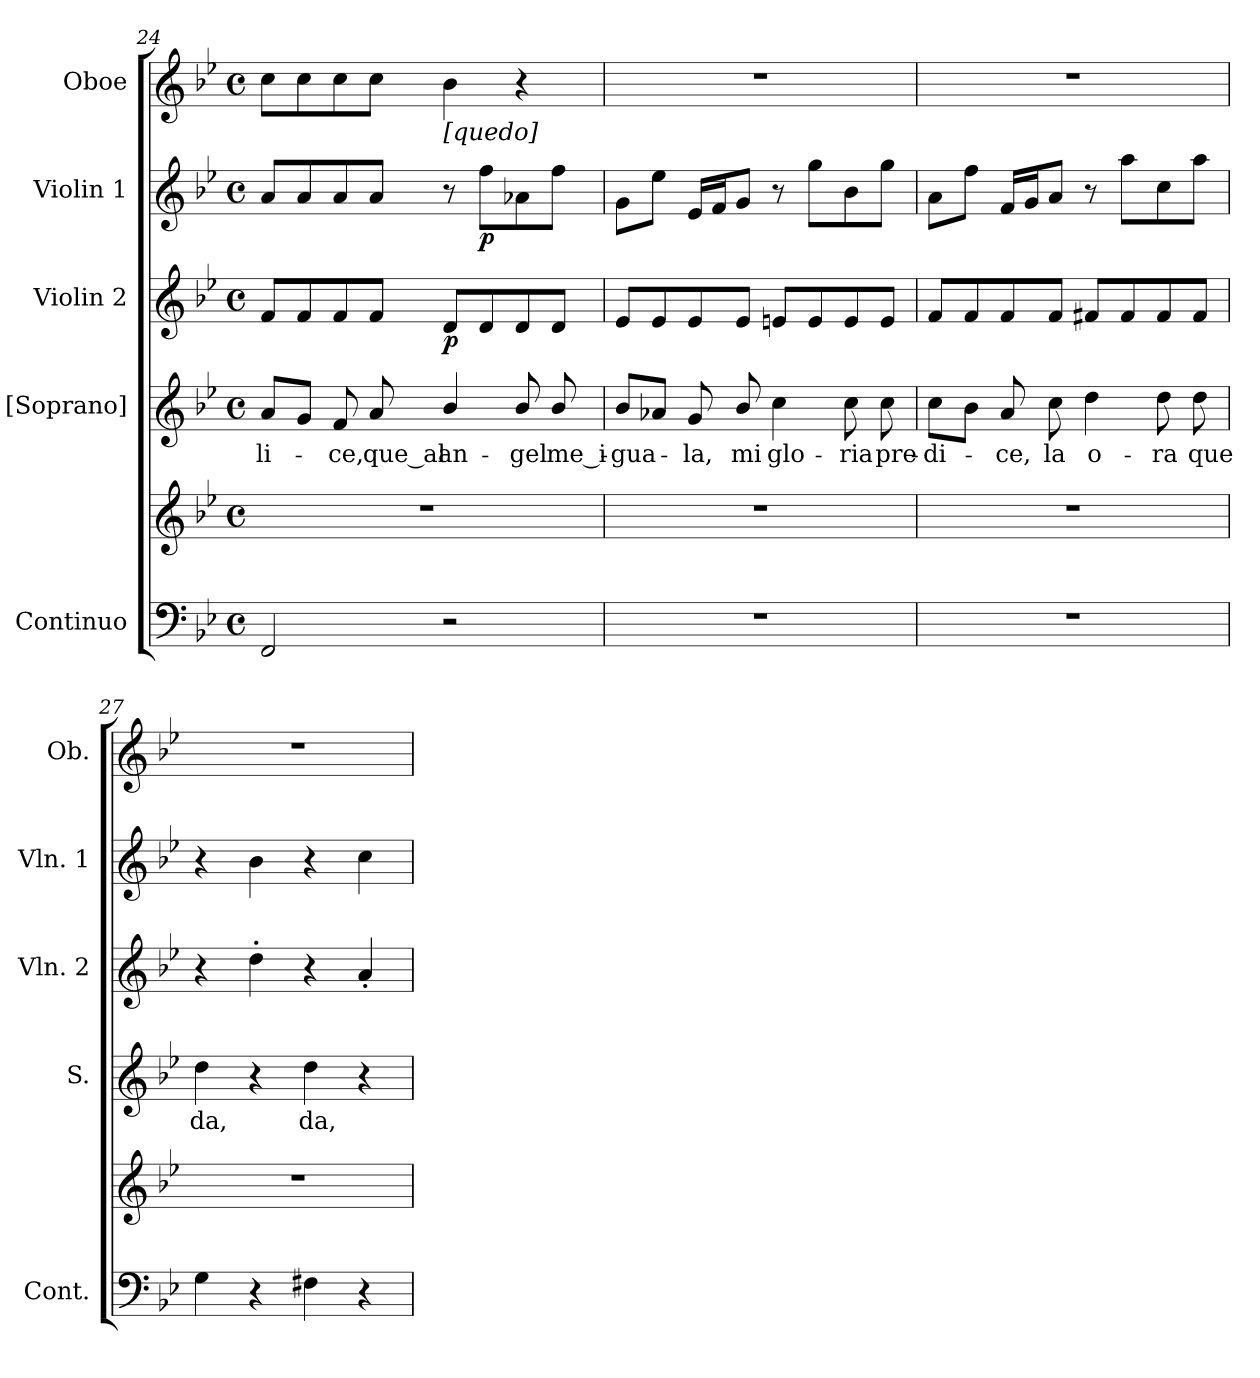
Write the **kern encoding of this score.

**kern	**kern	**kern	**text	**kern	**dynam	**kern	**dynam	**kern
*part5	*part5	*part4	*part4	*part3	*part3	*part2	*part2	*part1
*staff6	*staff5	*staff4	*staff4	*staff3	*staff3	*staff2	*staff2	*staff1
*I"Continuo	*	*I"[Soprano]	*	*I"Violin 2	*	*I"Violin 1	*	*I"Oboe
*I'Cont.	*	*I'S.	*	*I'Vln. 2	*	*I'Vln. 1	*	*I'Ob.
*clefF4	*clefG2	*clefG2	*	*clefG2	*	*clefG2	*	*clefG2
*k[b-e-]	*k[b-e-]	*k[b-e-]	*	*k[b-e-]	*	*k[b-e-]	*	*k[b-e-]
*B-:	*B-:	*B-:	*	*B-:	*	*B-:	*	*B-:
*M4/4	*M4/4	*M4/4	*	*M4/4	*	*M4/4	*	*M4/4
*met(c)	*met(c)	*met(c)	*	*met(c)	*	*met(c)	*	*met(c)
=24	=24	=24	=24	=24	=24	=24	=24	=24
!	!	!	!LO:LY:b:color=#000000	!	!	!	!	!
2FFi/	1r	8ai/L	-li-	8fi/L	.	8ai/L	.	8cci\L
.	.	8gi/J	.	8fi/	.	8ai/	.	8cci\
!	!	!	!LO:LY:b:color=#000000	!	!	!	!	!
.	.	8fi/	-ce,	8fi/	.	8ai/	.	8cci\
!	!	!	!LO:LY:b:color=#000000	!	!	!	!	!
.	.	8ai/	que_al	8fi/J	.	8ai/J	.	8cci\J
!	!	!	!	!	!	!	!	!LO:TX:b:t=[quedo]
!	!	!	!LO:LY:b:color=#000000	!	!	!	!	!
2r	.	4b-i/	an-	8di/L	p	8r	.	4b-i\
.	.	.	.	8di/	.	8ffi\L	p	.
!	!	!	!LO:LY:b:color=#000000	!	!	!	!	!
.	.	8b-i/	-gel	8di/	.	8a-Xi\	.	4r
!	!	!	!LO:LY:b:color=#000000	!	!	!	!	!
.	.	8b-i/	me_i-	8di/J	.	8ffi\J	.	.
=25	=25	=25	=25	=25	=25	=25	=25	=25
!	!	!	!LO:LY:b:color=#000000	!	!	!	!	!
1r	1r	8b-i/L	-gua-	8e-i/L	.	8gi\L	.	1r
.	.	8a-Xi/J	.	8e-i/	.	8ee-i\J	.	.
!	!	!	!LO:LY:b:color=#000000	!	!	!	!	!
.	.	8gi/	-la,	8e-i/	.	16e-i/LL	.	.
.	.	.	.	.	.	16fi/J	.	.
!	!	!	!LO:LY:b:color=#000000	!	!	!	!	!
.	.	8b-i/	mi	8e-i/J	.	8gi/J	.	.
!	!	!	!LO:LY:b:color=#000000	!	!	!	!	!
.	.	4cci\	glo-	8eni/L	.	8r	.	.
.	.	.	.	8ei/	.	8ggi\L	.	.
!	!	!	!LO:LY:b:color=#000000	!	!	!	!	!
.	.	8cci\	-ria	8ei/	.	8b-i\	.	.
!	!	!	!LO:LY:b:color=#000000	!	!	!	!	!
.	.	8cci\	pre-	8ei/J	.	8ggi\J	.	.
!!LO:LB:g=z
=26	=26	=26	=26	=26	=26	=26	=26	=26
!	!	!	!LO:LY:b:color=#000000	!	!	!	!	!
1r	1r	8cci\L	-di-	8fi/L	.	8ai\L	.	1r
.	.	8b-i\J	.	8fi/	.	8ffi\J	.	.
!	!	!	!LO:LY:b:color=#000000	!	!	!	!	!
.	.	8ai/	-ce,	8fi/	.	16fi/LL	.	.
.	.	.	.	.	.	16gi/J	.	.
!	!	!	!LO:LY:b:color=#000000	!	!	!	!	!
.	.	8cci\	la	8fi/J	.	8ai/J	.	.
!	!	!	!LO:LY:b:color=#000000	!	!	!	!	!
.	.	4ddi\	o-	8f#Xi/L	.	8r	.	.
.	.	.	.	8f#i/	.	8aai\L	.	.
!	!	!	!LO:LY:b:color=#000000	!	!	!	!	!
.	.	8ddi\	-ra	8f#i/	.	8cci\	.	.
!	!	!	!LO:LY:b:color=#000000	!	!	!	!	!
.	.	8ddi\	que	8f#i/J	.	8aai\J	.	.
=27	=27	=27	=27	=27	=27	=27	=27	=27
!	!	!	!LO:LY:b:color=#000000	!	!	!	!	!
4Gi\	1r	4ddi\	da,	4r	.	4r	.	1r
4r	.	4r	.	4dd'i\	.	4b-i\	.	.
!	!	!	!LO:LY:b:color=#000000	!	!	!	!	!
4F#Xi\	.	4ddi\	da,	4r	.	4r	.	.
4r	.	4r	.	4a'i/	.	4cci\	.	.
=	=	=	=	=	=	=	=	=
*-	*-	*-	*-	*-	*-	*-	*-	*-
